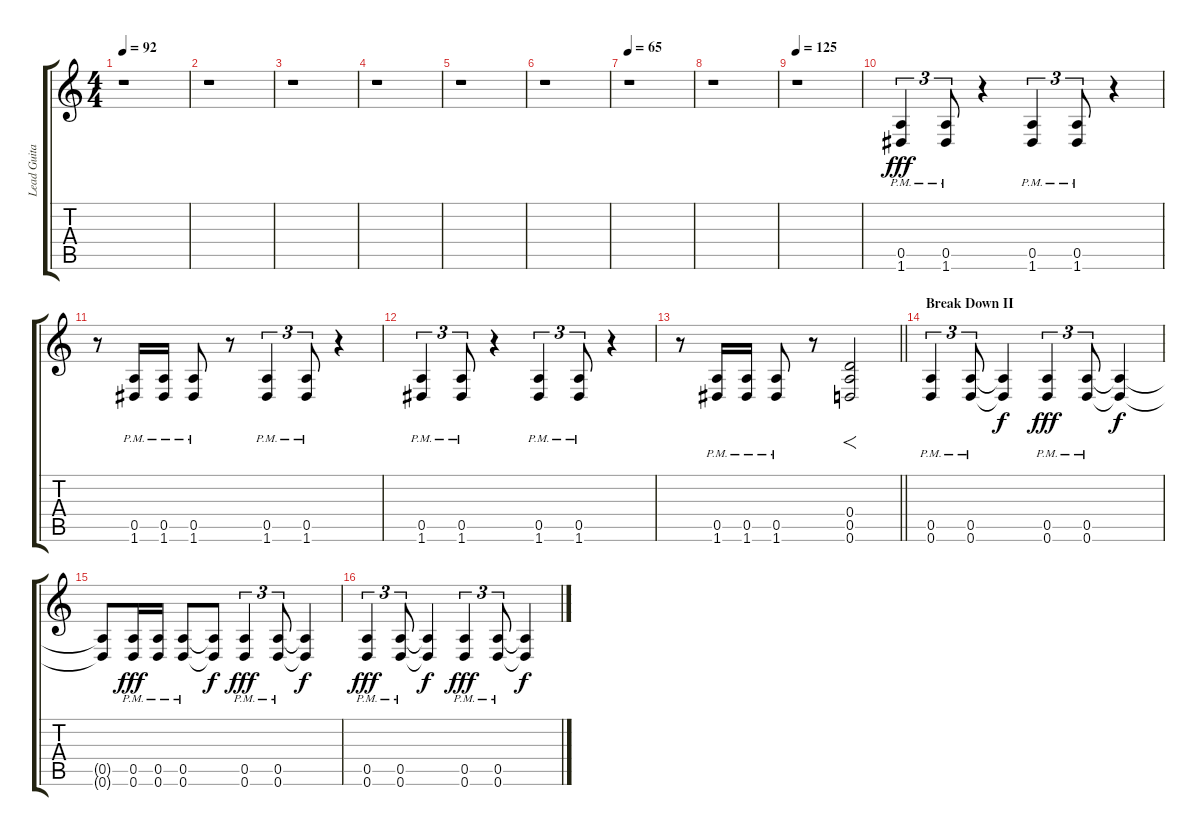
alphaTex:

\track ("Lead Guitar" "Lead Guita") {instrument distortionguitar}
\staff {score tabs}
\tuning (D4 B3 G3 D3 A2 D2) {hide}
\ts (4 4)
\tempo 92
\clef g2
\ks c
r.1{dy f} |
r.1 |
r.1 |
r.1 |
r.1 |
r.1 |
\tempo 65
r.1 |
r.1 |
\tempo 125
r.1{volume 9} |
(0.5{pm} 1.6{pm}).4{tu (3 2) dy fff} (0.5{pm} 1.6{pm}).8{tu (3 2)} r.4 (0.5{pm} 1.6{pm}).4{tu (3 2)} (0.5{pm} 1.6{pm}).8{tu (3 2)} r.4 |
r.8 (0.5{pm} 1.6{pm}).16 (0.5{pm} 1.6{pm}).16 (0.5{pm} 1.6{pm}).8 r.8 (0.5{pm} 1.6{pm}).4{tu (3 2)} (0.5{pm} 1.6{pm}).8{tu (3 2)} r.4 |
(0.5{pm} 1.6{pm}).4{tu (3 2)} (0.5{pm} 1.6{pm}).8{tu (3 2)} r.4 (0.5{pm} 1.6{pm}).4{tu (3 2)} (0.5{pm} 1.6{pm}).8{tu (3 2)} r.4 |
\barLineRight lightlight
r.8 (0.5{pm} 1.6{pm}).16 (0.5{pm} 1.6{pm}).16 (0.5{pm} 1.6{pm}).8 r.8 (0.4 0.5 0.6).2{f volume 14} |
\section ("" "Break Down II")
(0.5{pm} 0.6{pm}).4{tu (3 2)} (0.5{pm} 0.6{pm}).8{tu (3 2)} (0.5{t} 0.6{t}).4{dy f} (0.5{pm} 0.6{pm}).4{tu (3 2) dy fff} (0.5{pm} 0.6{pm}).8{tu (3 2)} (0.5{t} 0.6{t}).4{dy f} |
(0.5{t} 0.6{t}).8 (0.5{pm} 0.6{pm}).16{dy fff} (0.5{pm} 0.6{pm}).16 (0.5{pm} 0.6{pm}).8 (0.5{t} 0.6{t}).8{dy f} (0.5{pm} 0.6{pm}).4{tu (3 2) dy fff} (0.5{pm} 0.6{pm}).8{tu (3 2)} (0.5{t} 0.6{t}).4{dy f} |
(0.5{pm} 0.6{pm}).4{tu (3 2) dy fff} (0.5{pm} 0.6{pm}).8{tu (3 2)} (0.5{t} 0.6{t}).4{dy f} (0.5{pm} 0.6{pm}).4{tu (3 2) dy fff} (0.5{pm} 0.6{pm}).8{tu (3 2)} (0.5{t} 0.6{t}).4{dy f}
